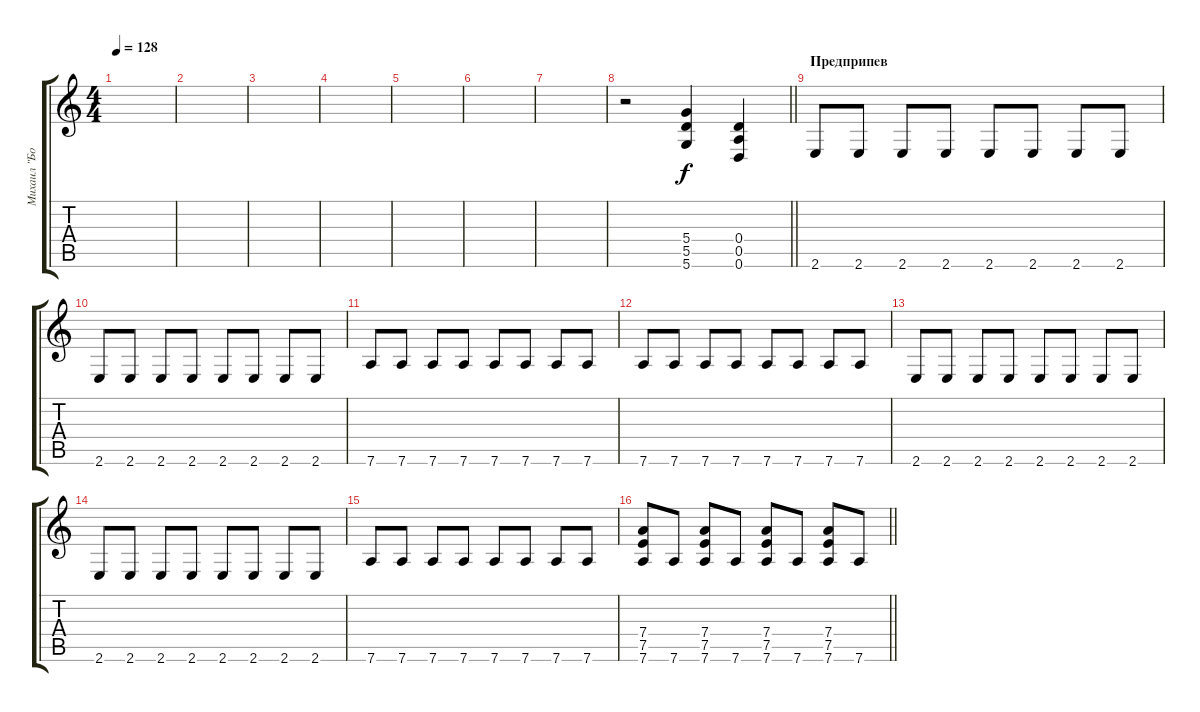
\track ("Михаил \"Боров\" Чернышов" "Михаил \"Бо") {instrument distortionguitar}
\staff {score tabs}
\tuning (E4 B3 G3 D3 A2 D2) {hide}
\ts (4 4)
\tempo 128
\clef g2
\ks c
|
|
|
|
|
|
|
\barLineRight lightlight
r.2{volume 14} (5.4 5.5 5.6).4 (0.4 0.5 0.6).4 |
\section ("" "Предприпев")
2.6.8 2.6.8 2.6.8 2.6.8 2.6.8 2.6.8 2.6.8 2.6.8 |
2.6.8 2.6.8 2.6.8 2.6.8 2.6.8 2.6.8 2.6.8 2.6.8 |
7.6.8 7.6.8 7.6.8 7.6.8 7.6.8 7.6.8 7.6.8 7.6.8 |
7.6.8 7.6.8 7.6.8 7.6.8 7.6.8 7.6.8 7.6.8 7.6.8 |
2.6.8 2.6.8 2.6.8 2.6.8 2.6.8 2.6.8 2.6.8 2.6.8 |
2.6.8 2.6.8 2.6.8 2.6.8 2.6.8 2.6.8 2.6.8 2.6.8 |
7.6.8 7.6.8 7.6.8 7.6.8 7.6.8 7.6.8 7.6.8 7.6.8 |
\barLineRight lightlight
(7.4 7.5 7.6).8 7.6.8 (7.4 7.5 7.6).8 7.6.8 (7.4 7.5 7.6).8 7.6.8 (7.4 7.5 7.6).8 7.6.8
